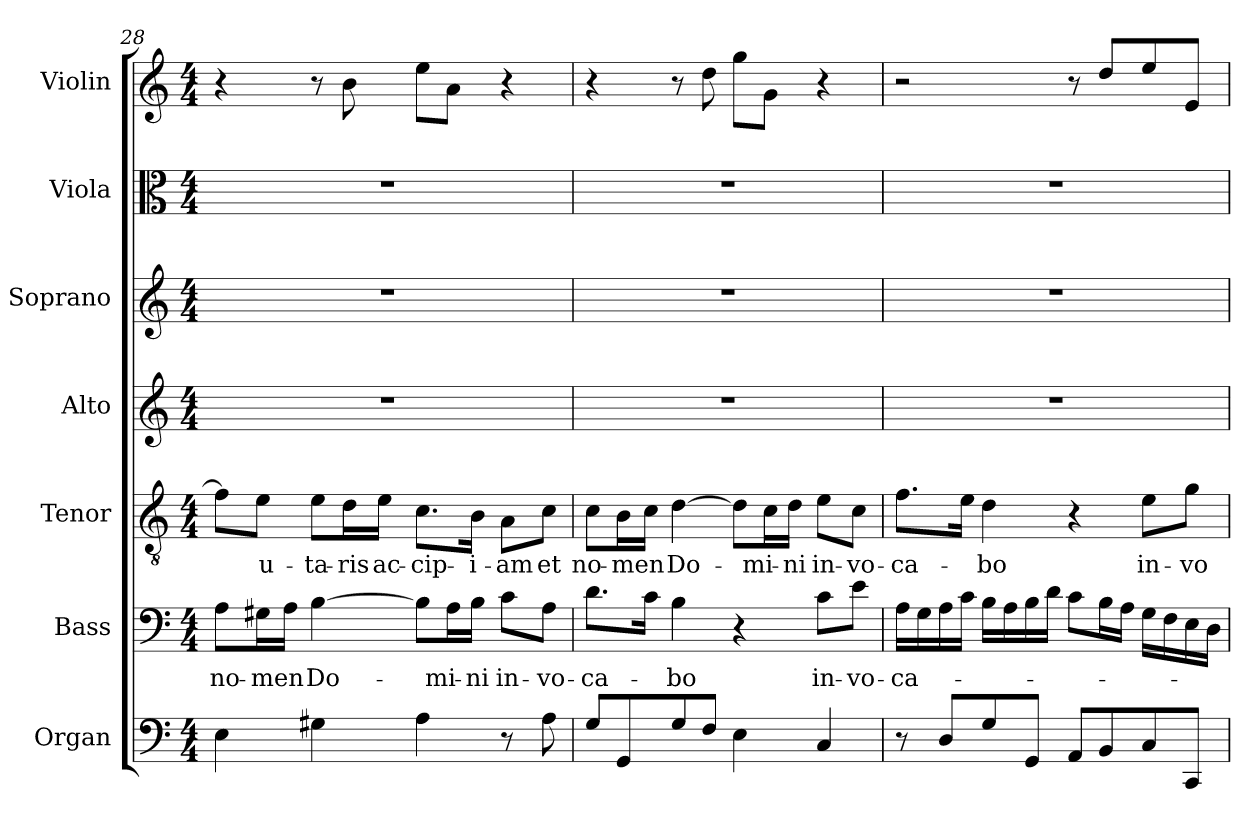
**kern	**kern	**text	**kern	**text	**kern	**kern	**kern	**kern
*part7	*part6	*part6	*part5	*part5	*part4	*part3	*part2	*part1
*staff7	*staff6	*staff6	*staff5	*staff5	*staff4	*staff3	*staff2	*staff1
*I"Organ	*I"Bass	*	*I"Tenor	*	*I"Alto	*I"Soprano	*I"Viola	*I"Violin
*I'Org.	*I'B.	*	*I'T.	*	*I'A.	*I'S.	*I'Vla.	*I'Vln.
!!LO:PB:g=z
*clefF4	*clefF4	*	*clefGv2	*	*clefG2	*clefG2	*clefC3	*clefG2
*k[]	*k[]	*	*k[]	*	*k[]	*k[]	*k[]	*k[]
*M4/4	*M4/4	*	*M4/4	*	*M4/4	*M4/4	*M4/4	*M4/4
=28	=28	=28	=28	=28	=28	=28	=28	=28
!	!	!LO:LY:b	!	!	!	!	!	!
4E\	8A\L	no-	8f\L]	.	1r	1r	1r	4r
!	!	!LO:LY:b	!	!LO:LY:b	!	!	!	!
.	16G#X\L	-men	8e\J	-u-	.	.	.	.
.	16A\JJ	.	.	.	.	.	.	.
!	!	!LO:LY:b	!	!LO:LY:b	!	!	!	!
4G#X\	[4B\	Do-	8e\L	-ta-	.	.	.	8r
!	!	!	!	!LO:LY:b	!	!	!	!
.	.	.	16d\L	-ris	.	.	.	8b\
!	!	!	!	!LO:LY:b	!	!	!	!
.	.	.	16e\JJ	ac-	.	.	.	.
!	!	!	!	!LO:LY:b	!	!	!	!
4A\	8B\L]	.	8.c\L	-cip-	.	.	.	8ee\L
!	!	!LO:LY:b	!	!	!	!	!	!
.	16A\L	-mi-	.	.	.	.	.	8a\J
!	!	!LO:LY:b	!	!LO:LY:b	!	!	!	!
.	16B\JJ	-ni	16B\Jk	-i-	.	.	.	.
!	!	!LO:LY:b	!	!LO:LY:b	!	!	!	!
8r	8c\L	in-	8A\L	-am	.	.	.	4r
!	!	!LO:LY:b	!	!LO:LY:b	!	!	!	!
8A\	8A\J	-vo-	8c\J	et	.	.	.	.
=29	=29	=29	=29	=29	=29	=29	=29	=29
!	!	!LO:LY:b	!	!LO:LY:b	!	!	!	!
8G/L	8.d\L	-ca-	8c\L	no-	1r	1r	1r	4r
!	!	!	!	!LO:LY:b	!	!	!	!
8GG/	.	.	16B\L	-men	.	.	.	.
.	16c\Jk	.	16c\JJ	.	.	.	.	.
!	!	!LO:LY:b	!	!LO:LY:b	!	!	!	!
8G/	4B\	-bo	[4d\	Do-	.	.	.	8r
8F/J	.	.	.	.	.	.	.	8dd\
4E\	4r	.	8d\L]	.	.	.	.	8gg\L
!	!	!	!	!LO:LY:b	!	!	!	!
.	.	.	16c\L	-mi-	.	.	.	8g\J
!	!	!	!	!LO:LY:b	!	!	!	!
.	.	.	16d\JJ	-ni	.	.	.	.
!	!	!LO:LY:b	!	!LO:LY:b	!	!	!	!
4C/	8c\L	in-	8e\L	in-	.	.	.	4r
!	!	!LO:LY:b	!	!LO:LY:b	!	!	!	!
.	8e\J	-vo-	8c\J	-vo-	.	.	.	.
=30	=30	=30	=30	=30	=30	=30	=30	=30
!	!	!LO:LY:b	!	!LO:LY:b	!	!	!	!
8r	16A\LL	-ca-	8.f\L	-ca-	1r	1r	1r	2r
.	16G\	.	.	.	.	.	.	.
8D/L	16A\	.	.	.	.	.	.	.
.	16c\JJ	.	16e\Jk	.	.	.	.	.
!	!	!	!	!LO:LY:b	!	!	!	!
8G/	16B\LL	.	4d\	-bo	.	.	.	.
.	16A\	.	.	.	.	.	.	.
8GG/J	16B\	.	.	.	.	.	.	.
.	16d\JJ	.	.	.	.	.	.	.
8AA/L	8c\L	.	4r	.	.	.	.	8r
8BB/	16B\L	.	.	.	.	.	.	8dd/L
.	16A\JJ	.	.	.	.	.	.	.
!	!	!	!	!LO:LY:b	!	!	!	!
8C/	16G\LL	.	8e\L	in-	.	.	.	8ee/
.	16F\	.	.	.	.	.	.	.
!	!	!	!	!LO:LY:b	!	!	!	!
8CC/J	16E\	.	8g\J	-vo-	.	.	.	8e/J
.	16D\JJ	.	.	.	.	.	.	.
=	=	=	=	=	=	=	=	=
*-	*-	*-	*-	*-	*-	*-	*-	*-
